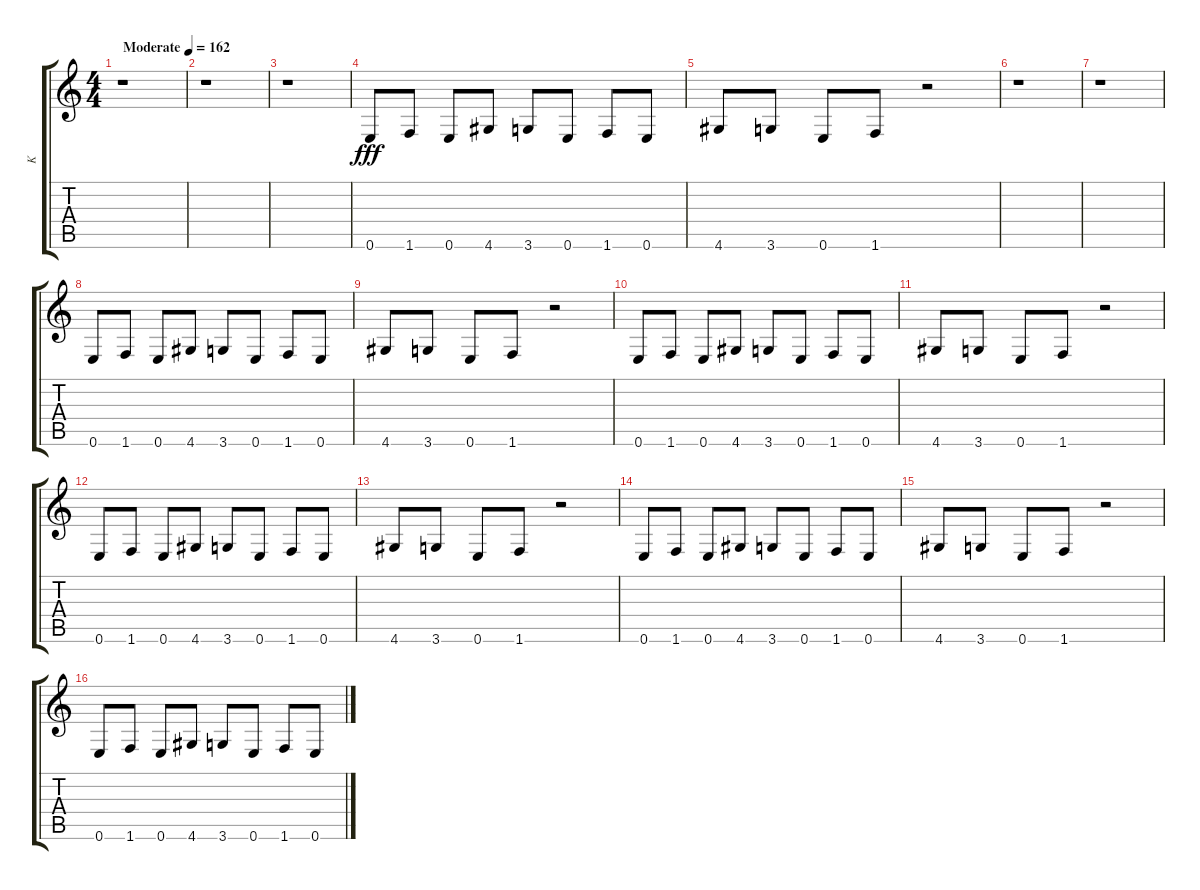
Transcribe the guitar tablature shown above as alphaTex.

\track ("K" "K") {instrument distortionguitar}
\staff {score tabs}
\tuning (E4 B3 G3 D3 A2 E2) {hide}
\ts (4 4)
\tempo (162 "Moderate")
\clef g2
\ks c
r.1{dy fff instrument distortionguitar} |
r.1 |
r.1 |
0.6.8 1.6.8 0.6.8 4.6.8 3.6.8 0.6.8 1.6.8 0.6.8 |
4.6.8 3.6.8 0.6.8 1.6.8 r.2 |
r.1 |
r.1 |
0.6.8 1.6.8 0.6.8 4.6.8 3.6.8 0.6.8 1.6.8 0.6.8 |
4.6.8 3.6.8 0.6.8 1.6.8 r.2 |
0.6.8 1.6.8 0.6.8 4.6.8 3.6.8 0.6.8 1.6.8 0.6.8 |
4.6.8 3.6.8 0.6.8 1.6.8 r.2 |
0.6.8 1.6.8 0.6.8 4.6.8 3.6.8 0.6.8 1.6.8 0.6.8 |
4.6.8 3.6.8 0.6.8 1.6.8 r.2 |
0.6.8 1.6.8 0.6.8 4.6.8 3.6.8 0.6.8 1.6.8 0.6.8 |
4.6.8 3.6.8 0.6.8 1.6.8 r.2 |
0.6.8 1.6.8 0.6.8 4.6.8 3.6.8 0.6.8 1.6.8 0.6.8
